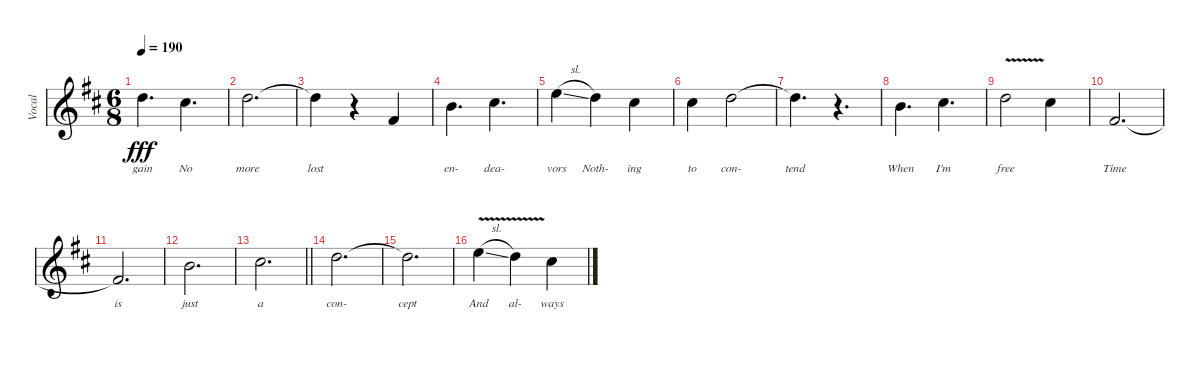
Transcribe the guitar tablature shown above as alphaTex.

\track ("Vocal" "Vocal") {instrument altosax}
\staff {score}
\tuning (Db4 Ab3 E3 B2 Gb2 B1) {hide}
\ts (6 8)
\tempo 190
\clef g2
\ks bminor
13.1.4{d lyrics (0 "gain") lyrics (1 "") lyrics (2 "") lyrics (3 "") lyrics (4 "") dy fff} 12.1.4{d lyrics (0 "No") lyrics (1 "") lyrics (2 "") lyrics (3 "") lyrics (4 "")} |
13.1.2{d lyrics (0 "more") lyrics (1 "") lyrics (2 "") lyrics (3 "") lyrics (4 "")} |
13.1{t}.4{lyrics (0 "lost") lyrics (1 "") lyrics (2 "") lyrics (3 "") lyrics (4 "")} r.4 14.3.4{lyrics (0 "") lyrics (1 "") lyrics (2 "") lyrics (3 "") lyrics (4 "")} |
15.2.4{d lyrics (0 "en-") lyrics (1 "") lyrics (2 "") lyrics (3 "") lyrics (4 "")} 12.1.4{d lyrics (0 "dea-") lyrics (1 "") lyrics (2 "") lyrics (3 "") lyrics (4 "")} |
15.1{sl}.4{lyrics (0 "vors") lyrics (1 "") lyrics (2 "") lyrics (3 "") lyrics (4 "")} 13.1.4{lyrics (0 "Noth-") lyrics (1 "") lyrics (2 "") lyrics (3 "") lyrics (4 "")} 12.1.4{lyrics (0 "ing") lyrics (1 "") lyrics (2 "") lyrics (3 "") lyrics (4 "")} |
12.1.4{lyrics (0 "to") lyrics (1 "") lyrics (2 "") lyrics (3 "") lyrics (4 "")} 13.1.2{lyrics (0 "con-") lyrics (1 "") lyrics (2 "") lyrics (3 "") lyrics (4 "")} |
13.1{t}.4{d lyrics (0 "tend") lyrics (1 "") lyrics (2 "") lyrics (3 "") lyrics (4 "")} r.4{d} |
10.1.4{d lyrics (0 "When") lyrics (1 "") lyrics (2 "") lyrics (3 "") lyrics (4 "")} 12.1.4{d lyrics (0 "I'm") lyrics (1 "") lyrics (2 "") lyrics (3 "") lyrics (4 "")} |
13.1{v}.2{lyrics (0 "free") lyrics (1 "") lyrics (2 "") lyrics (3 "") lyrics (4 "")} 12.1.4{lyrics (0 "") lyrics (1 "") lyrics (2 "") lyrics (3 "") lyrics (4 "")} |
10.2.2{d lyrics (0 "Time") lyrics (1 "") lyrics (2 "") lyrics (3 "") lyrics (4 "")} |
10.2{t}.2{d lyrics (0 "is") lyrics (1 "") lyrics (2 "") lyrics (3 "") lyrics (4 "")} |
10.1.2{d lyrics (0 "just") lyrics (1 "") lyrics (2 "") lyrics (3 "") lyrics (4 "")} |
\barLineRight lightlight
12.1.2{d lyrics (0 "a") lyrics (1 "") lyrics (2 "") lyrics (3 "") lyrics (4 "")} |
13.1.2{d lyrics (0 "con-") lyrics (1 "") lyrics (2 "") lyrics (3 "") lyrics (4 "")} |
13.1{t}.2{d lyrics (0 "cept") lyrics (1 "") lyrics (2 "") lyrics (3 "") lyrics (4 "")} |
15.1{v sl}.4{lyrics (0 "And") lyrics (1 "") lyrics (2 "") lyrics (3 "") lyrics (4 "")} 13.1{v}.4{lyrics (0 "al-") lyrics (1 "") lyrics (2 "") lyrics (3 "") lyrics (4 "")} 12.1.4{lyrics (0 "ways") lyrics (1 "") lyrics (2 "") lyrics (3 "") lyrics (4 "")}
